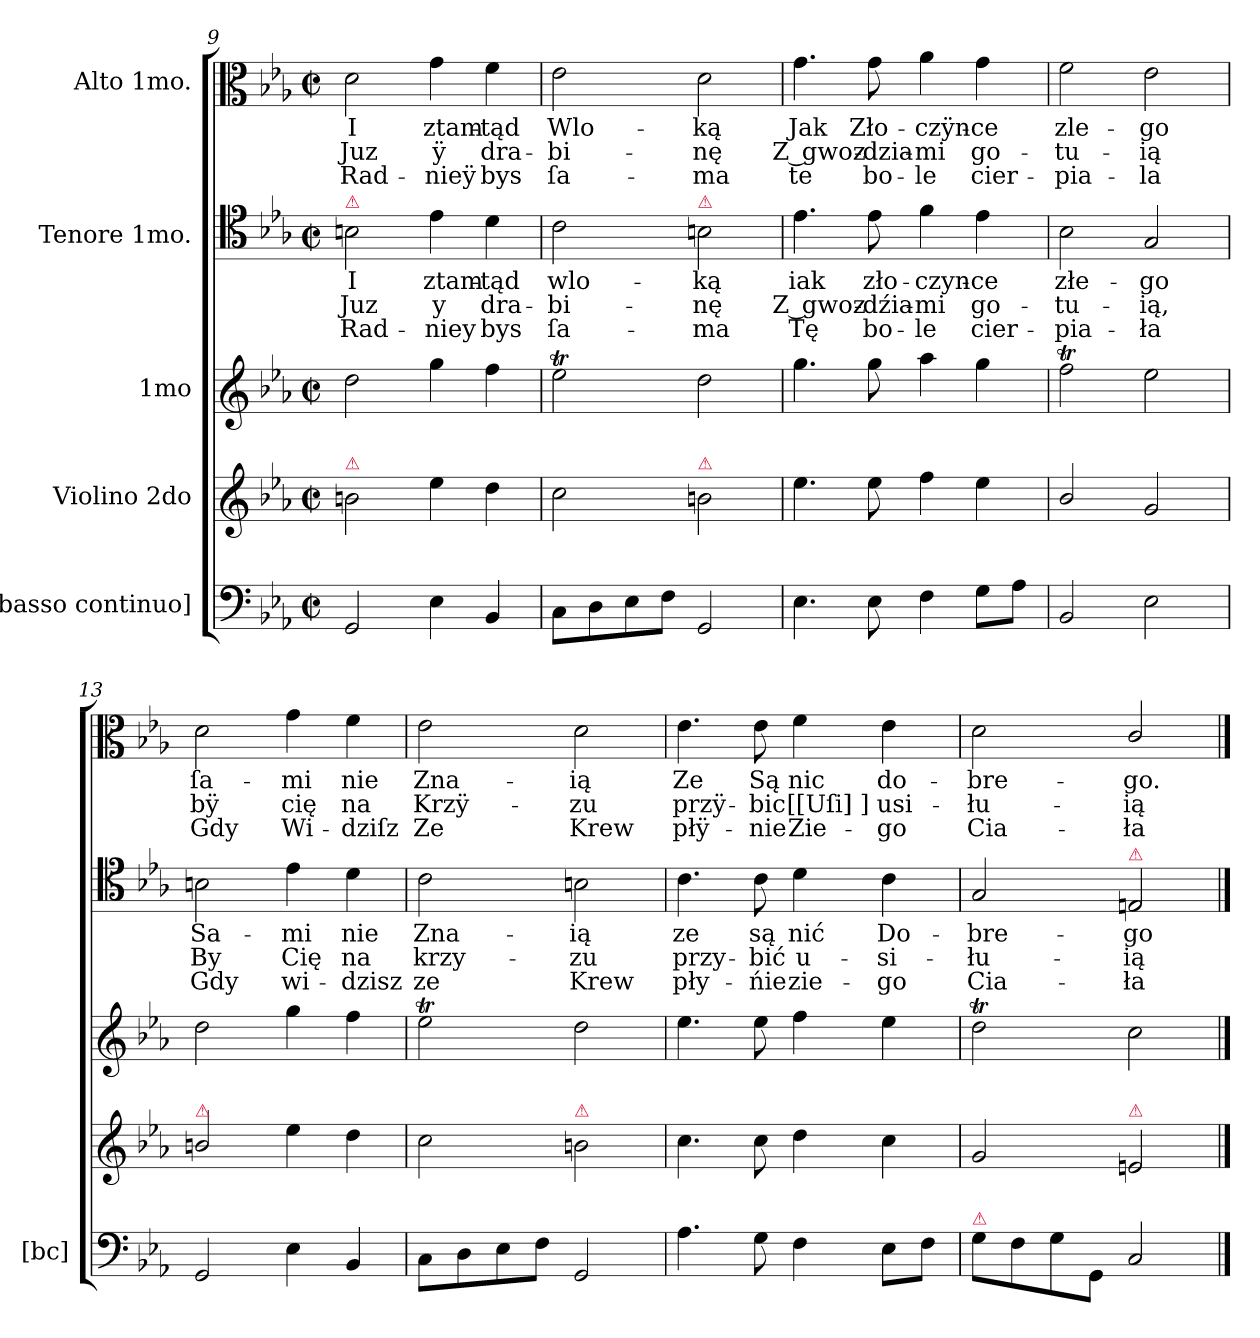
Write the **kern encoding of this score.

**kern	**kern	**kern	**kern	**text	**text	**text	**kern	**text	**text	**text
*part5	*part4	*part3	*part2	*part2	*part2	*part2	*part1	*part1	*part1	*part1
*staff5	*staff4	*staff3	*staff2	*staff2	*staff2	*staff2	*staff1	*staff1	*staff1	*staff1
*I"[basso continuo]	*I"Violino 2do	*I"1mo	*I"Tenore 1mo.	*	*	*	*I"Alto 1mo.	*	*	*
*I'[bc]	*	*	*	*	*	*	*	*	*	*
*clefF4	*clefG2	*clefG2	*clefC4	*	*	*	*clefC3	*	*	*
*k[b-e-a-]	*k[b-e-a-]	*k[b-e-a-]	*k[b-e-a-]	*	*	*	*k[b-e-a-]	*	*	*
*c:	*c:	*c:	*c:	*	*	*	*c:	*	*	*
*M2/2	*M2/2	*M2/2	*M2/2	*	*	*	*M2/2	*	*	*
*met(c|)	*met(c|)	*met(c|)	*met(c|)	*	*	*	*met(c|)	*	*	*
=9	=9	=9	=9	=9	=9	=9	=9	=9	=9	=9
!	!	!	!LO:TX:a:color=crimson:t=⚠	!	!	!	!	!	!	!
!	!LO:TX:a:color=crimson:t=⚠	!	!	!	!	!	!	!	!	!
2GG/	2bn\	2dd\	2Bn\	I	Juz	Rad-	2d\	I	Juz	Rad-
4E-\	4ee-\	4gg\	4e-\	ztam-	y	-niey	4g\	ztam-	ÿ	-nieÿ
4BB-/	4dd\	4ff\	4d\	-tąd	dra-	bys	4f\	-tąd	dra-	bys
=10	=10	=10	=10	=10	=10	=10	=10	=10	=10	=10
8C\L	2cc\	2ee-T\	2c\	wlo-	-bi-	ſa-	2e-\	Wlo-	-bi-	ſa-
8D\	.	.	.	.	.	.	.	.	.	.
8E-\	.	.	.	.	.	.	.	.	.	.
8F\J	.	.	.	.	.	.	.	.	.	.
!	!	!	!LO:TX:a:color=crimson:t=⚠	!	!	!	!	!	!	!
!	!LO:TX:a:color=crimson:t=⚠	!	!	!	!	!	!	!	!	!
2GG/	2bn\	2dd\	2Bn\	-ką	-nę	-ma	2d\	-ką	-nę	-ma
=11	=11	=11	=11	=11	=11	=11	=11	=11	=11	=11
4.E-\	4.ee-\	4.gg\	4.e-\	iak	Z gwoz-	Tę	4.g\	Jak	Z gwoz-	te
8E-\	8ee-\	8gg\	8e-\	zło-	-dźia-	bo-	8g\	Zło-	-dzia-	bo-
4F\	4ff\	4aa-\	4f\	-czyn-	-mi	-le	4a-\	-czÿn-	-mi	-le
8G\L	4ee-\	4gg\	4e-\	-ce	go-	cier-	4g\	-ce	go-	cier-
8A-\J	.	.	.	.	.	.	.	.	.	.
=12	=12	=12	=12	=12	=12	=12	=12	=12	=12	=12
2BB-/	2b-/	2ffT\	2B-\	złe-	-tu-	-pia-	2f\	zle-	-tu-	-pia-
2E-\	2g/	2ee-\	2G/	-go	-ią,	-ła	2e-\	-go	-ią	-la
=13	=13	=13	=13	=13	=13	=13	=13	=13	=13	=13
!	!LO:TX:a:color=crimson:t=⚠	!	!	!	!	!	!	!	!	!
2GG/	2bn/	2dd\	2Bn\	Sa-	By	Gdy	2d\	ſa-	bÿ	Gdy
4E-\	4ee-\	4gg\	4e-\	-mi	Cię	wi-	4g\	-mi	cię	Wi-
4BB-/	4dd\	4ff\	4d\	nie	na	-dzisz	4f\	nie	na	-dziſz
=14	=14	=14	=14	=14	=14	=14	=14	=14	=14	=14
8C\L	2cc\	2ee-T\	2c\	Zna-	krzy-	ze	2e-\	Zna-	Krzÿ-	Ze
8D\	.	.	.	.	.	.	.	.	.	.
8E-\	.	.	.	.	.	.	.	.	.	.
8F\J	.	.	.	.	.	.	.	.	.	.
!	!LO:TX:a:color=crimson:t=⚠	!	!	!	!	!	!	!	!	!
2GG/	2bn\	2dd\	2Bn\	-ią	-zu	Krew	2d\	-ią	-zu	Krew
=15	=15	=15	=15	=15	=15	=15	=15	=15	=15	=15
4.A-\	4.cc\	4.ee-\	4.c\	ze	przy-	pły-	4.e-\	Ze	przÿ-	płÿ-
8G\	8cc\	8ee-\	8c\	są	-bić	-ńie	8e-\	Są	-bic	-nie
4F\	4dd\	4ff\	4d\	nić	u-	zie-	4f\	nic	[[Uſi]]	Zie-
8E-\L	4cc\	4ee-\	4c\	Do-	-si-	-go	4e-\	do-	usi-	-go
8F\J	.	.	.	.	.	.	.	.	.	.
=16	=16	=16	=16	=16	=16	=16	=16	=16	=16	=16
!LO:TX:a:color=crimson:t=⚠	!	!	!	!	!	!	!	!	!	!
8G\L	2g/	2ddt\	2G/	-bre-	-łu-	Cia-	2d\	-bre-	-łu-	Cia-
8F\	.	.	.	.	.	.	.	.	.	.
8G\	.	.	.	.	.	.	.	.	.	.
8GG/J	.	.	.	.	.	.	.	.	.	.
!	!	!	!LO:TX:a:color=crimson:t=⚠	!	!	!	!	!	!	!
!	!LO:TX:a:color=crimson:t=⚠	!	!	!	!	!	!	!	!	!
2C/	2en/	2cc\	2En/	-go	-ią	-ła	2c/	-go.	-ią	-ła
==	==	==	==	==	==	==	==	==	==	==
*-	*-	*-	*-	*-	*-	*-	*-	*-	*-	*-
